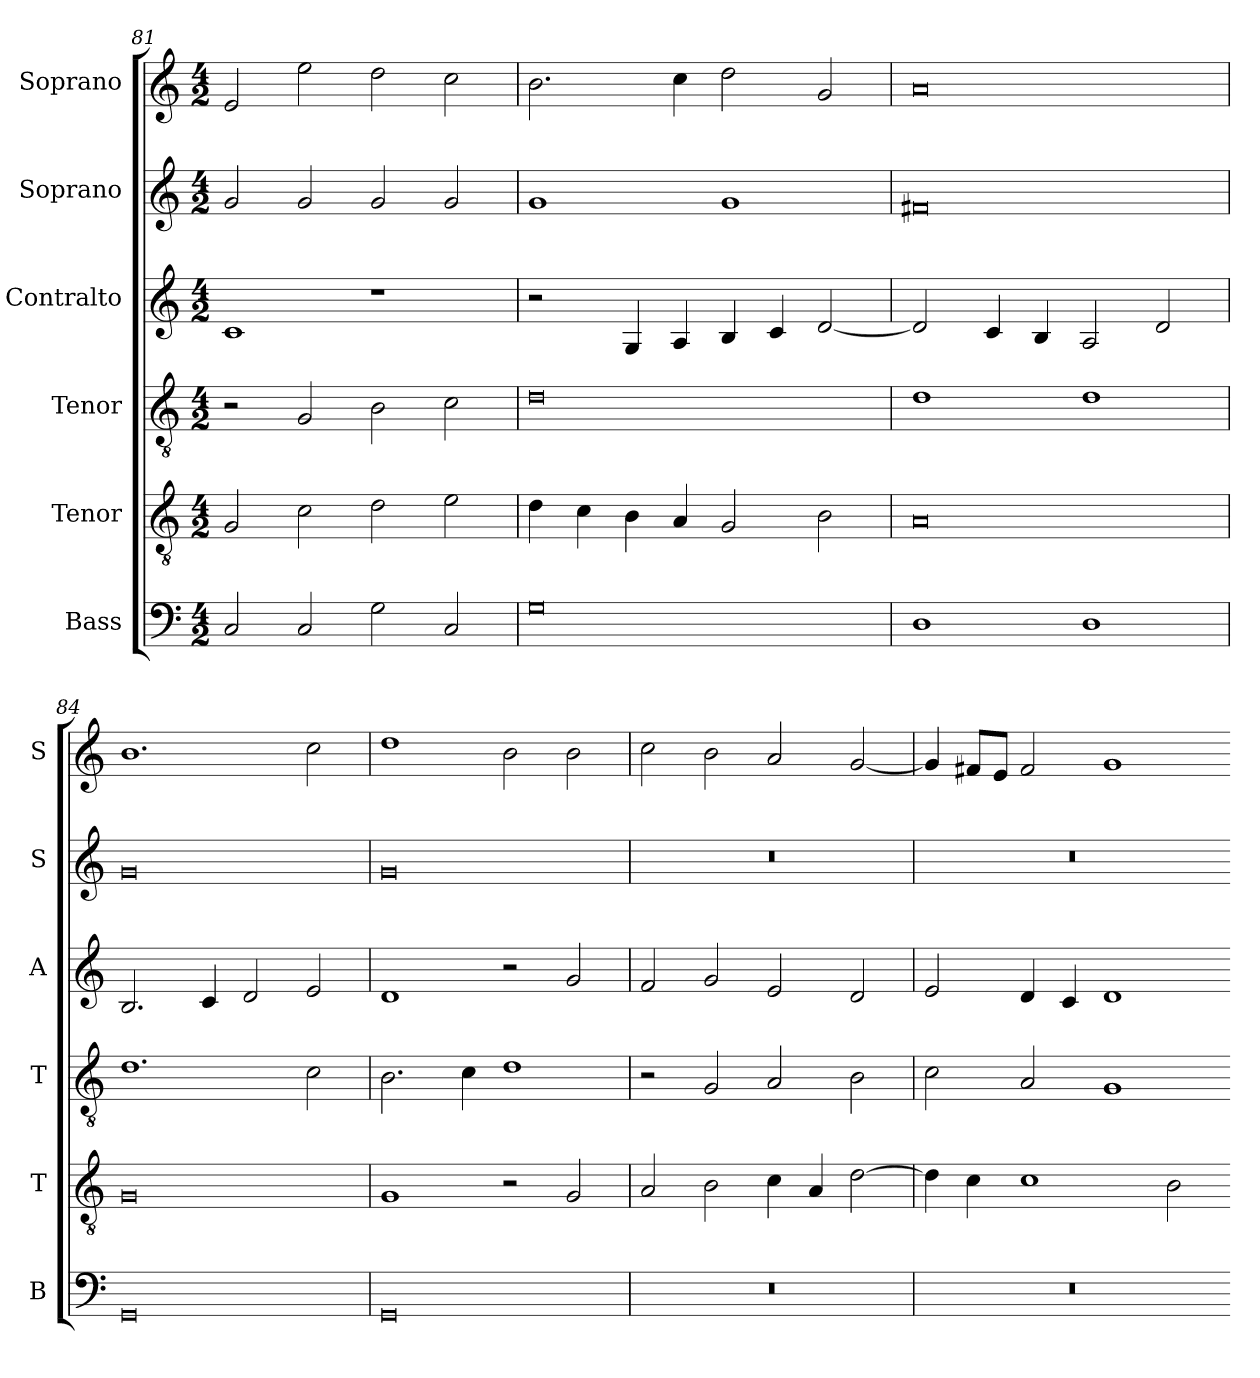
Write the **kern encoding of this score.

**kern	**kern	**kern	**kern	**kern	**kern
*part6	*part5	*part4	*part3	*part2	*part1
*staff6	*staff5	*staff4	*staff3	*staff2	*staff1
*I"Bass	*I"Tenor	*I"Tenor	*I"Contralto	*I"Soprano	*I"Soprano
*I'B	*I'T	*I'T	*I'A	*I'S	*I'S
*clefF4	*clefGv2	*clefGv2	*clefG2	*clefG2	*clefG2
*k[]	*k[]	*k[]	*k[]	*k[]	*k[]
*G:mix	*G:mix	*G:mix	*G:mix	*G:mix	*G:mix
*M4/2	*M4/2	*M4/2	*M4/2	*M4/2	*M4/2
=81	=81	=81	=81	=81	=81
2C	2G	2r	1c	2g	2e
2C	2c	2G	.	2g	2ee
2G	2d	2B	1r	2g	2dd
2C	2e	2c	.	2g	2cc
=82	=82	=82	=82	=82	=82
0G	4d	0d	2r	1g	2.b
.	4c	.	.	.	.
.	4B	.	4G	.	.
.	4A	.	4A	.	4cc
.	2G	.	4B	1g	2dd
.	.	.	4c	.	.
.	2B	.	[2d	.	2g
=83	=83	=83	=83	=83	=83
1D	0A	1d	2d]	0f#X	0a
.	.	.	4c	.	.
.	.	.	4B	.	.
1D	.	1d	2A	.	.
.	.	.	2d	.	.
=84	=84	=84	=84	=84	=84
0GG	0G	1.d	2.B	0g	1.b
.	.	.	4c	.	.
.	.	.	2d	.	.
.	.	2c	2e	.	2cc
=85	=85	=85	=85	=85	=85
0GG	1G	2.B	1d	0g	1dd
.	.	4c	.	.	.
.	2r	1d	2r	.	2b
.	2G	.	2g	.	2b
=86	=86	=86	=86	=86	=86
0r	2A	2r	2f	0r	2cc
.	2B	2G	2g	.	2b
.	4c	2A	2e	.	2a
.	4A	.	.	.	.
.	[2d	2B	2d	.	[2g
=87	=87	=87	=87	=87	=87
0r	4d]	2c	2e	0r	4g]
.	4c	.	.	.	8f#X/L
.	.	.	.	.	8e/J
.	1c	2A	4d	.	2f#
.	.	.	4c	.	.
.	.	1G	1d	.	1g
.	2B	.	.	.	.
=-	=-	=-	=-	=-	=-
*-	*-	*-	*-	*-	*-
